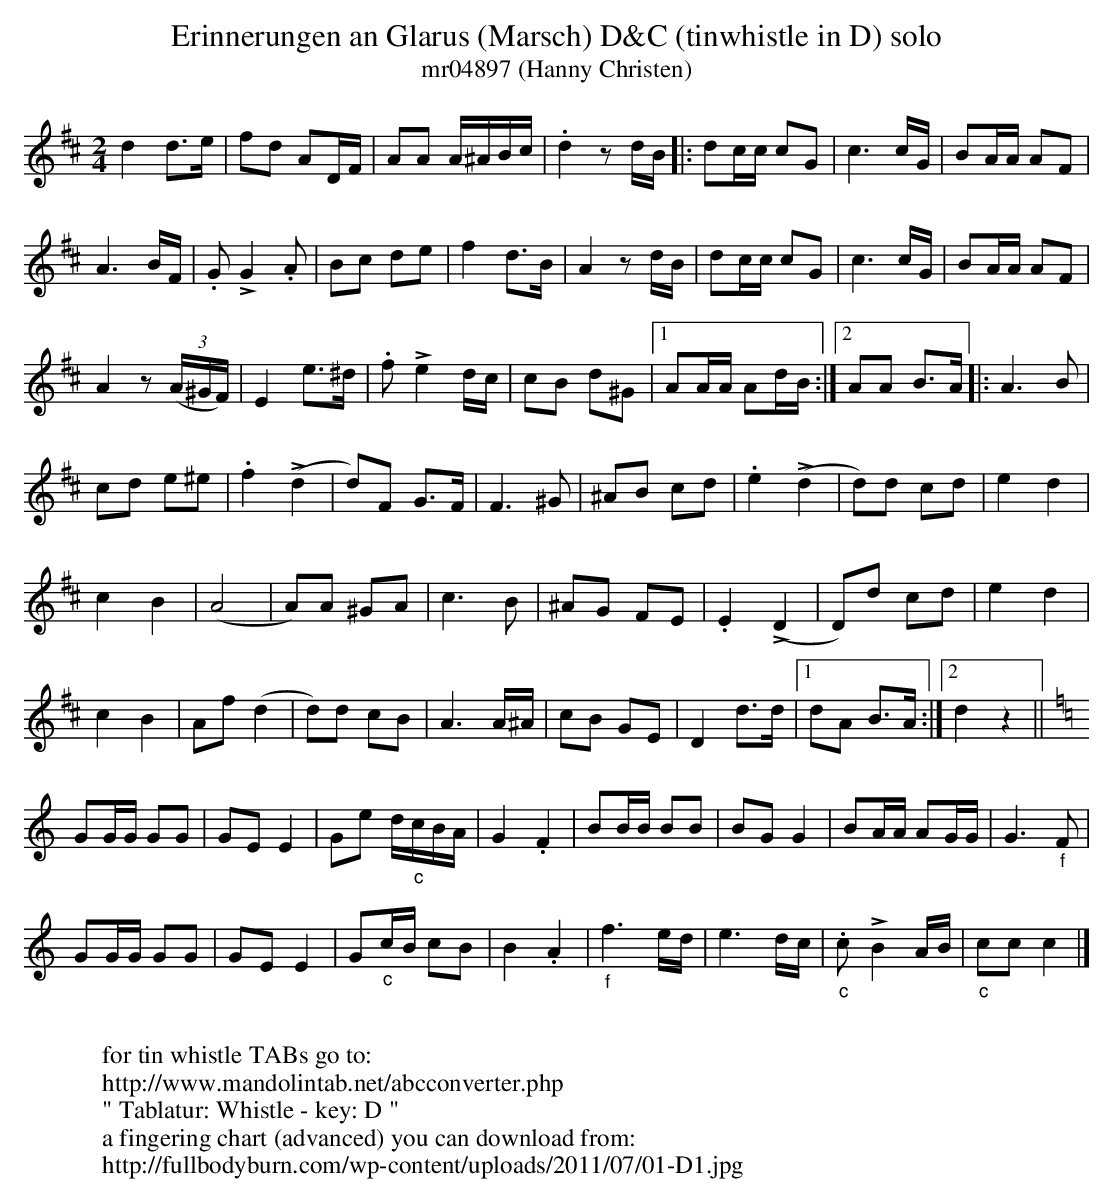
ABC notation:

X:1
T:Erinnerungen an Glarus (Marsch) D&C (tinwhistle in D) solo
T:mr04897 (Hanny Christen)
M:2/4
L:1/8
K:D transpose=12
d2d>e | fd AD/2F/2 | AA A/2^A/2B/2c/2 | .d2zd/2B/2 |: dc/2c/2 cG | c3c/2G/2 | BA/2A/2 AF |
A3B/2F/2 | .G!>!G2.A | Bc de | f2 d>B | A2zd/2B/2 | dc/2c/2 cG | c3c/2G/2 | BA/2A/2 AF |
A2z((3A/2^G/2F/2) | E2 e>^d | .f !>!e2d/2c/2 | cB d^G |1 AA/2A/2 Ad/2B/2 :|2 AA B>A |: A3B |
cd e^e | .f2 (!>!d2 | d)F G>F | F3^G | ^AB cd | .e2 (!>!d2 | d)d cd | e2d2 |
c2B2 | (A4 | A)A ^GA | c3B | ^AG FE | .E2(!>!D2 | D)d cd | e2d2 |
c2B2 | Af (d2 | d)d cB | A3A/2^A/2 | cB GE | D2 d>d |1 dA B>A :|2 d2z2 || [K:Cmaj]
GG/2G/2 GG | GEE2 | Ge d/2"_c"c/2B/2A/2 | G2.F2 | BB/2B/2 BB | BGG2 | BA/2A/2 AG/2G/2 | G3"_f"F |
GG/2G/2 GG | GEE2 | G"_c"c/2B/2 cB | B2.A2 | "_f"f3e/2d/2 | e3d/2c/2 | "_c".c !>!B2 A/2B/2 | "_c"cc c2 |]
W:
W:for tin whistle TABs go to:
W:http://www.mandolintab.net/abcconverter.php
W:" Tablatur: Whistle - key: D "
W:a fingering chart (advanced) you can download from:
W:http://fullbodyburn.com/wp-content/uploads/2011/07/01-D1.jpg
